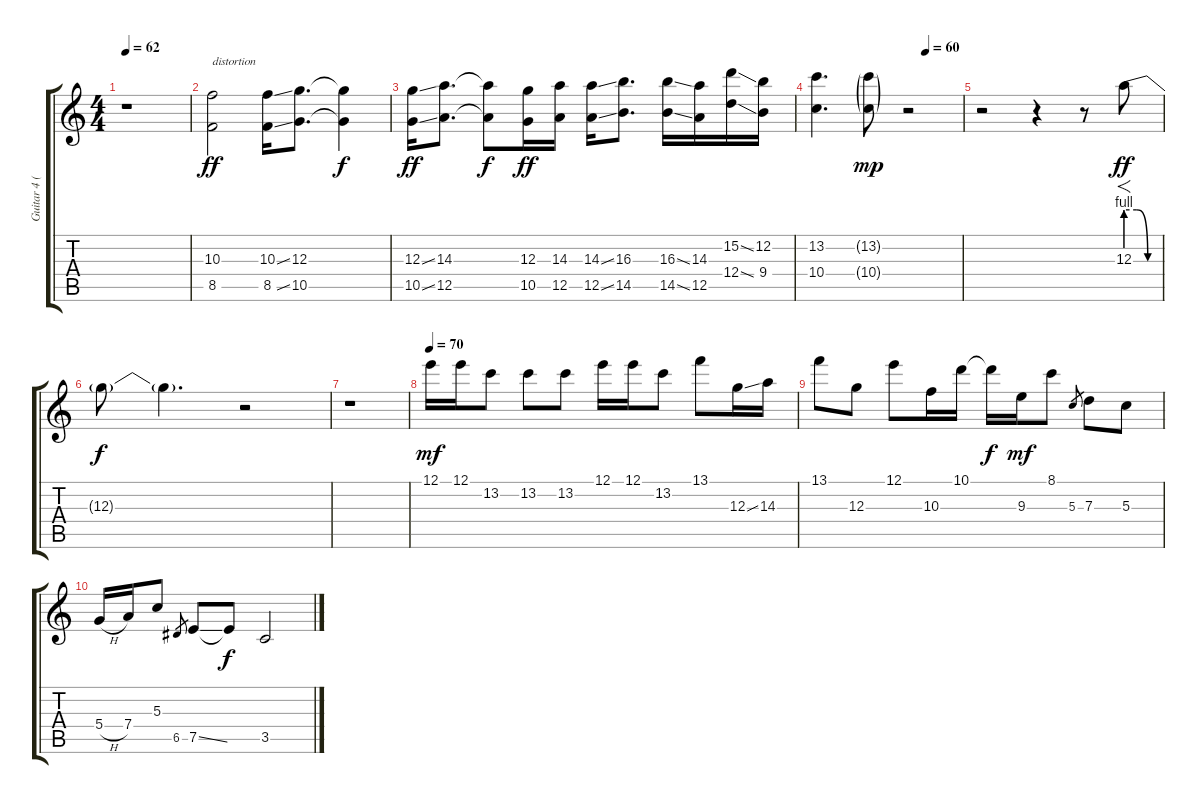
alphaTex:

\track ("Guitar 4 (Slash)" "Guitar 4 (") {instrument electricguitarjazz}
\staff {score tabs}
\tuning (E4 B3 G3 D3 A2 E2) {hide}
\ts (4 4)
\tempo 62
\clef g2
\ks c
r.1{dy mf} |
(10.3 8.5).2{txt "distortion" dy ff instrument overdrivenguitar} (10.3{ss} 8.5{ss}).16 (12.3 10.5).8{d} (12.3{t} 10.5{t}).4{dy f} |
(12.3{ss} 10.5{ss}).16{dy ff} (14.3 12.5).8{d} (14.3{t} 12.5{t}).8{dy f} (12.3 10.5).16{dy ff} (14.3 12.5).16 (14.3{ss} 12.5{ss}).16 (16.3 14.5).8{d} (16.3{ss} 14.5{ss}).16 (14.3 12.5).16 (15.2{ss} 12.4{ss}).16 (12.2 9.4).16 |
\tempo (60 0.75)
(13.2 10.4).4{d} (13.2{g} 10.4{g}).8{dy mp} r.2 |
r.2 r.4 r.8 12.3{be (custom 0 4 20 4 40 0 60 0)}.8{f dy ff instrument distortionguitar} |
12.3{t}.8{dy f} 12.3{t}.4{d} r.2 |
r.1 |
\tempo 70
12.1.16{dy mf instrument electricguitarjazz} 12.1.16 13.2.8 13.2.8 13.2.8 12.1.16 12.1.16 13.2.8 13.1.8 12.3{ss}.16 14.3.16 |
13.1.8 12.3.8 12.1.8 10.3.16 10.1.16 10.1{t}.16{dy f} 9.3.16{dy mf} 8.1.8 5.3.8{gr} 7.3.8 5.3.8 |
5.4{h}.16 7.4.16 5.3.8 6.5.8{gr} 7.5{ss}.8 7.5{t}.8{dy f} 3.5.2
